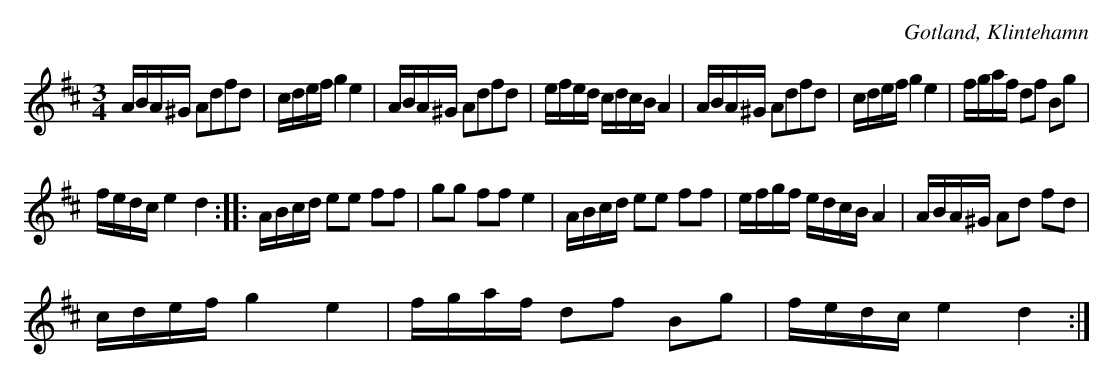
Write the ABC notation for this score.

X:1
T:
O:Gotland, Klintehamn
M:3/4
L:1/16
K:D
ABA^G A2d2f2d2|cdef g4 e4|ABA^G A2d2f2d2|efed cdcB A4|ABA^G A2d2f2d2|cdef g4 e4|fgaf d2f2 B2g2|
fedc e4 d4::ABcd e2e2 f2f2|g2g2 f2f2 e4|ABcd e2e2 f2f2|efgf edcB A4|ABA^G A2d2 f2d2|
cdef g4 e4|fgaf d2f2 B2g2|fedc e4 d4:|
